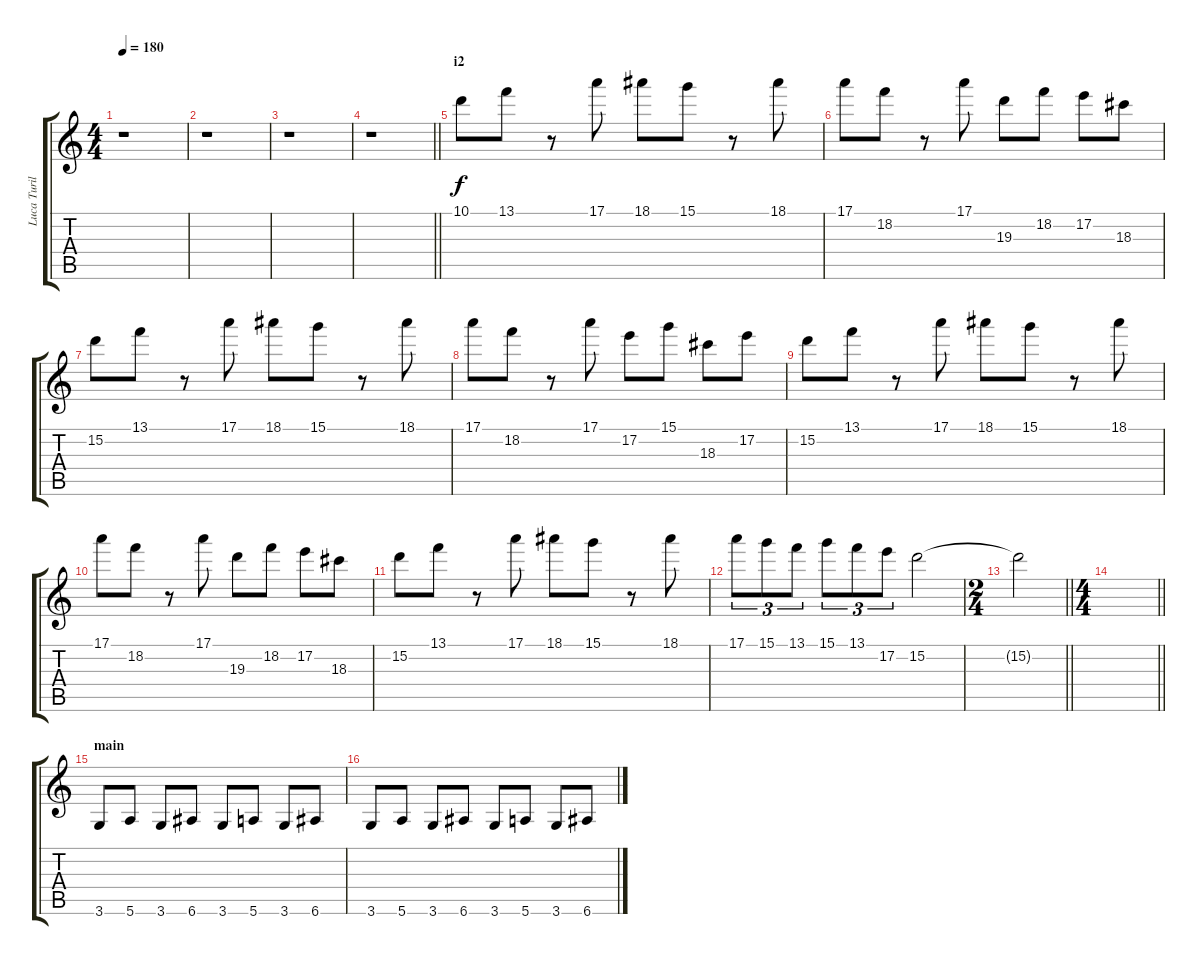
\track ("Luca Turilli" "Luca Turil") {instrument distortionguitar}
\staff {score tabs}
\tuning (E4 B3 G3 D3 A2 E2) {hide}
\ts (4 4)
\tempo 180
\clef g2
\ks c
r.1{dy f} |
r.1 |
r.1 |
\barLineRight lightlight
r.1 |
\section ("" "i2")
10.1.8{volume 16 instrument distortionguitar} 13.1.8 r.8 17.1.8 18.1.8 15.1.8 r.8 18.1.8 |
17.1.8 18.2.8 r.8 17.1.8 19.3.8 18.2.8 17.2.8 18.3.8 |
15.2.8 13.1.8 r.8 17.1.8 18.1.8 15.1.8 r.8 18.1.8 |
17.1.8 18.2.8 r.8 17.1.8 17.2.8 15.1.8 18.3.8 17.2.8 |
15.2.8 13.1.8 r.8 17.1.8 18.1.8 15.1.8 r.8 18.1.8 |
17.1.8 18.2.8 r.8 17.1.8 19.3.8 18.2.8 17.2.8 18.3.8 |
15.2.8 13.1.8 r.8 17.1.8 18.1.8 15.1.8 r.8 18.1.8 |
17.1.8{tu (3 2)} 15.1.8{tu (3 2)} 13.1.8{tu (3 2)} 15.1.8{tu (3 2)} 13.1.8{tu (3 2)} 17.2.8{tu (3 2)} 15.2.2 |
\ts (2 4)
\barLineRight lightlight
15.2{t}.2 |
\ts (4 4)
\barLineRight lightlight
|
\section ("" "main")
3.6.8 5.6.8 3.6.8 6.6.8 3.6.8 5.6.8 3.6.8 6.6.8 |
3.6.8 5.6.8 3.6.8 6.6.8 3.6.8 5.6.8 3.6.8 6.6.8
